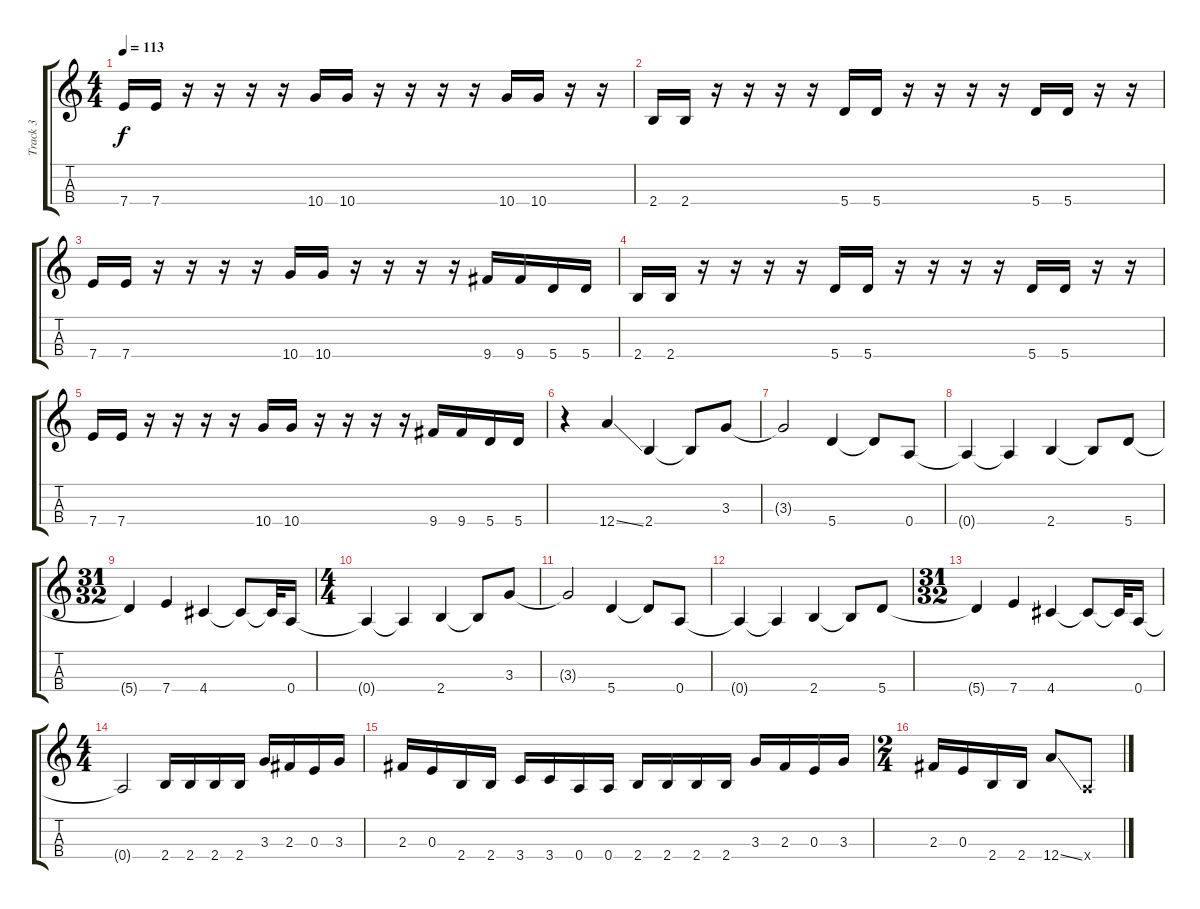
\track ("Track 3" "Track 3") {instrument electricbasspick}
\staff {score tabs}
\tuning (D4 A3 E3 A2) {hide}
\ts (4 4)
\tempo 113
\clef g2
\ks c
7.4.16{dy f} 7.4.16 r.16 r.16 r.16 r.16 10.4.16 10.4.16 r.16 r.16 r.16 r.16 10.4.16 10.4.16 r.16 r.16 |
2.4.16 2.4.16 r.16 r.16 r.16 r.16 5.4.16 5.4.16 r.16 r.16 r.16 r.16 5.4.16 5.4.16 r.16 r.16 |
7.4.16 7.4.16 r.16 r.16 r.16 r.16 10.4.16 10.4.16 r.16 r.16 r.16 r.16 9.4.16 9.4.16 5.4.16 5.4.16 |
2.4.16 2.4.16 r.16 r.16 r.16 r.16 5.4.16 5.4.16 r.16 r.16 r.16 r.16 5.4.16 5.4.16 r.16 r.16 |
7.4.16 7.4.16 r.16 r.16 r.16 r.16 10.4.16 10.4.16 r.16 r.16 r.16 r.16 9.4.16 9.4.16 5.4.16 5.4.16 |
r.4 12.4{ss}.4 2.4.4 2.4{t}.8 3.3.8 |
3.3{t}.2 5.4.4 5.4{t}.8 0.4.8 |
0.4{t}.4 0.4{t}.4 2.4.4 2.4{t}.8 5.4.8 |
\ts (31 32)
5.4{t}.4 7.4.4 4.4.4 4.4{t}.8 4.4{t}.32 0.4.16 |
\ts (4 4)
0.4{t}.4 0.4{t}.4 2.4.4 2.4{t}.8 3.3.8 |
3.3{t}.2 5.4.4 5.4{t}.8 0.4.8 |
0.4{t}.4 0.4{t}.4 2.4.4 2.4{t}.8 5.4.8 |
\ts (31 32)
5.4{t}.4 7.4.4 4.4.4 4.4{t}.8 4.4{t}.32 0.4.16 |
\ts (4 4)
0.4{t}.2 2.4.16 2.4.16 2.4.16 2.4.16 3.3.16 2.3.16 0.3.16 3.3.16 |
2.3.16 0.3.16 2.4.16 2.4.16 3.4.16 3.4.16 0.4.16 0.4.16 2.4.16 2.4.16 2.4.16 2.4.16 3.3.16 2.3.16 0.3.16 3.3.16 |
\ts (2 4)
2.3.16 0.3.16 2.4.16 2.4.16 12.4{ss}.8 0.4{x}.8
